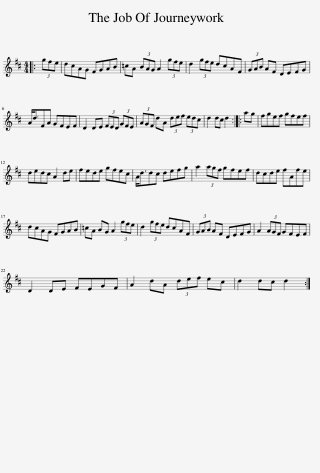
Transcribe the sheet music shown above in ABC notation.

X:1
L:1/8
M:4/4
I:linebreak $
K:D
V:1 treble
V:1
|: (3gfe | dcAG FGAB | =cA (3BAG A2 (3gfe | d2 (3gfe dcAF | (3GAB AF DEFG |$ %5
 A<dFA GFEF | D2 DE (3FED (3GFE | (3AGF dA (3def (3edc | d2 dc d2 :: ag | %10
 fgef gfef |$ dedc A2 de | fede gfec | A<ddc defg | a2 (3agf gfef | %15
 dcde fAfe |$ dcAG FGAB | =cA BG A2 (3gfe | d2 (3gfe dcAF | (3GAB AF DEFG | %20
 A2 (3AGF GFEF |$ D2 DE FEGF | A2 dA (3def ec | d2 dc d2 :| %24
